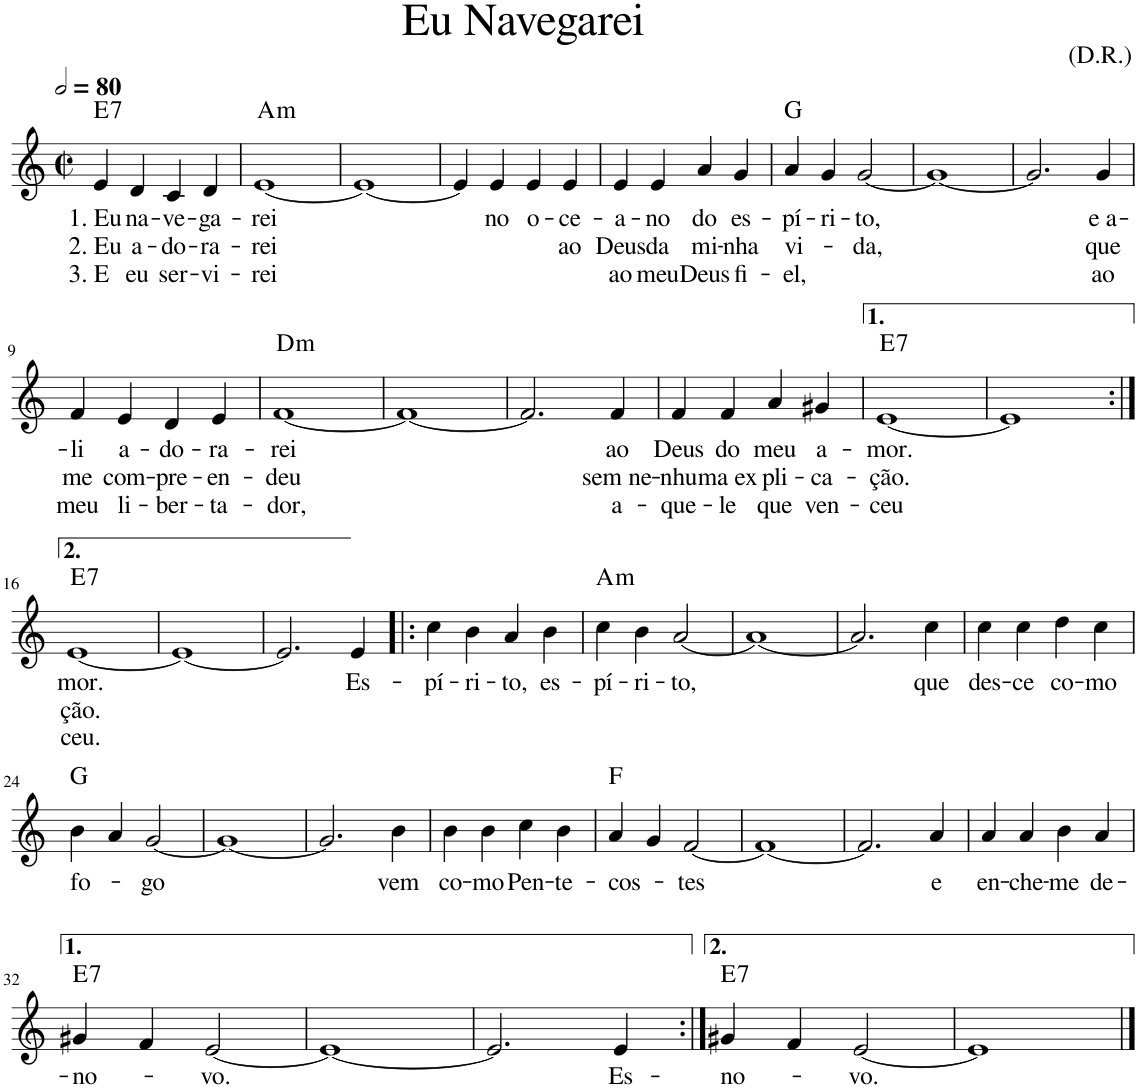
**kern	**text	**text	**text	**harte
*part1	*part1	*part1	*part1	*part1
*staff1	*staff1	*staff1	*staff1	*
*I"Voz	*	*	*	*
*I'Vo.	*	*	*	*
!!LO:PB:g=z
*clefG2	*	*	*	*
*k[]	*	*	*	*
*M2/2	*	*	*	*
*met(c|)	*	*	*	*
*MM160	*	*	*	*
=1	=1	=1	=1	=1
!LO:TX:a:t=Eu Navegarei	!	!	!	!
!LO:TX:a:t=(D.R.)	!	!	!	!
!	!LO:LY:b	!LO:LY:b	!LO:LY:b	!LO:H:kt=7
4e/	1. Eu	2. Eu	3. E	E:7
!	!LO:LY:b	!LO:LY:b	!LO:LY:b	!
4d/	na-	a-	eu	.
!	!LO:LY:b	!LO:LY:b	!LO:LY:b	!
4c/	-ve-	-do-	ser-	.
!	!LO:LY:b	!LO:LY:b	!LO:LY:b	!
4d/	-ga-	-ra-	-vi-	.
=2	=2	=2	=2	=2
!	!LO:LY:b	!LO:LY:b	!LO:LY:b	!LO:H:kt=m
[1e	-rei	-rei	-rei	A:min
=3	=3	=3	=3	=3
1e_	.	.	.	.
=4	=4	=4	=4	=4
4e/]	.	.	.	.
!	!LO:LY:b	!	!	!
4e/	no	.	.	.
!	!LO:LY:b	!	!	!
4e/	o-	.	.	.
!	!LO:LY:b	!LO:LY:b	!	!
4e/	-ce-	ao	.	.
=5	=5	=5	=5	=5
!	!LO:LY:b	!LO:LY:b	!LO:LY:b	!
4e/	-a-	Deus	ao	.
!	!LO:LY:b	!LO:LY:b	!LO:LY:b	!
4e/	-no	da	meu	.
!	!LO:LY:b	!LO:LY:b	!LO:LY:b	!
4a/	do	mi-	Deus	.
!	!LO:LY:b	!LO:LY:b	!LO:LY:b	!
4g/	es-	-nha	fi-	.
=6	=6	=6	=6	=6
!	!LO:LY:b	!LO:LY:b	!LO:LY:b	!
4a/	-pí-	vi-	-el,	G:maj
!	!LO:LY:b	!	!	!
4g/	-ri-	.	.	.
!	!LO:LY:b	!LO:LY:b	!	!
[2g/	-to,	-da,	.	.
=7	=7	=7	=7	=7
1g_	.	.	.	.
=8	=8	=8	=8	=8
2.g/]	.	.	.	.
!	!LO:LY:b	!LO:LY:b	!LO:LY:b	!
4g/	e a-	que	ao	.
!!LO:LB:g=z
=9	=9	=9	=9	=9
!	!LO:LY:b	!LO:LY:b	!LO:LY:b	!
4f/	-li	me	meu	.
!	!LO:LY:b	!LO:LY:b	!LO:LY:b	!
4e/	a-	com-	li-	.
!	!LO:LY:b	!LO:LY:b	!LO:LY:b	!
4d/	-do-	-pre-	-ber-	.
!	!LO:LY:b	!LO:LY:b	!LO:LY:b	!
4e/	-ra-	-en-	-ta-	.
=10	=10	=10	=10	=10
!	!LO:LY:b	!LO:LY:b	!LO:LY:b	!LO:H:kt=m
[1f	-rei	-deu	-dor,	D:min
=11	=11	=11	=11	=11
1f_	.	.	.	.
=12	=12	=12	=12	=12
2.f/]	.	.	.	.
!	!LO:LY:b	!LO:LY:b	!LO:LY:b	!
4f/	ao	sem ne-	a-	.
=13	=13	=13	=13	=13
!	!LO:LY:b	!LO:LY:b	!LO:LY:b	!
4f/	Deus	-nhu-	-que-	.
!	!LO:LY:b	!LO:LY:b	!LO:LY:b	!
4f/	do	-ma ex-	-le	.
!	!LO:LY:b	!LO:LY:b	!LO:LY:b	!
4a/	meu	-pli-	que	.
!	!LO:LY:b	!LO:LY:b	!LO:LY:b	!
4g#X/	a-	-ca-	ven-	.
=14	=14	=14	=14	=14
!	!LO:LY:b	!LO:LY:b	!LO:LY:b	!LO:H:kt=7
[1e	-mor.	-ção.	-ceu	E:7
=15	=15	=15	=15	=15
1e]	.	.	.	.
!!LO:LB:g=z
=16:|!	=16:|!	=16:|!	=16:|!	=16:|!
!	!LO:LY:b	!LO:LY:b	!LO:LY:b	!LO:H:kt=7
[1e	mor.	ção.	ceu.	E:7
=17	=17	=17	=17	=17
1e_	.	.	.	.
=18	=18	=18	=18	=18
2.e/]	.	.	.	.
!	!LO:LY:b	!	!	!
4e/	Es-	.	.	.
=19!|:	=19!|:	=19!|:	=19!|:	=19!|:
!	!LO:LY:b	!	!	!
4cc\	-pí-	.	.	.
!	!LO:LY:b	!	!	!
4b\	ri-	.	.	.
!	!LO:LY:b	!	!	!
4a/	-to,	.	.	.
!	!LO:LY:b	!	!	!
4b\	es-	.	.	.
=20	=20	=20	=20	=20
!	!LO:LY:b	!	!	!LO:H:kt=m
4cc\	-pí-	.	.	A:min
!	!LO:LY:b	!	!	!
4b\	-ri-	.	.	.
!	!LO:LY:b	!	!	!
[2a/	-to,	.	.	.
=21	=21	=21	=21	=21
1a_	.	.	.	.
=22	=22	=22	=22	=22
2.a/]	.	.	.	.
!	!LO:LY:b	!	!	!
4cc\	que	.	.	.
=23	=23	=23	=23	=23
!	!LO:LY:b	!	!	!
4cc\	des-	.	.	.
!	!LO:LY:b	!	!	!
4cc\	-ce	.	.	.
!	!LO:LY:b	!	!	!
4dd\	co-	.	.	.
!	!LO:LY:b	!	!	!
4cc\	-mo	.	.	.
!!LO:LB:g=z
=24	=24	=24	=24	=24
!	!LO:LY:b	!	!	!
4b\	fo-	.	.	G:maj
4a/	.	.	.	.
!	!LO:LY:b	!	!	!
[2g/	-go	.	.	.
=25	=25	=25	=25	=25
1g_	.	.	.	.
=26	=26	=26	=26	=26
2.g/]	.	.	.	.
!	!LO:LY:b	!	!	!
4b\	vem	.	.	.
=27	=27	=27	=27	=27
!	!LO:LY:b	!	!	!
4b\	co-	.	.	.
!	!LO:LY:b	!	!	!
4b\	-mo	.	.	.
!	!LO:LY:b	!	!	!
4cc\	Pen-	.	.	.
!	!LO:LY:b	!	!	!
4b\	-te-	.	.	.
=28	=28	=28	=28	=28
!	!LO:LY:b	!	!	!
4a/	-cos-	.	.	F:maj
4g/	.	.	.	.
!	!LO:LY:b	!	!	!
[2f/	-tes	.	.	.
=29	=29	=29	=29	=29
1f_	.	.	.	.
=30	=30	=30	=30	=30
2.f/]	.	.	.	.
!	!LO:LY:b	!	!	!
4a/	e	.	.	.
=31	=31	=31	=31	=31
!	!LO:LY:b	!	!	!
4a/	en-	.	.	.
!	!LO:LY:b	!	!	!
4a/	-che-	.	.	.
!	!LO:LY:b	!	!	!
4b\	-me	.	.	.
!	!LO:LY:b	!	!	!
4a/	de-	.	.	.
!!LO:LB:g=z
=32	=32	=32	=32	=32
!	!LO:LY:b	!	!	!LO:H:kt=7
4g#X/	-no-	.	.	E:7
4f/	.	.	.	.
!	!LO:LY:b	!	!	!
[2e/	-vo.	.	.	.
=33	=33	=33	=33	=33
1e_	.	.	.	.
=34	=34	=34	=34	=34
2.e/]	.	.	.	.
!	!LO:LY:b	!	!	!
4e/	Es-	.	.	.
=35:|!	=35:|!	=35:|!	=35:|!	=35:|!
!	!LO:LY:b	!	!	!LO:H:kt=7
4g#X/	no-	.	.	E:7
4f/	.	.	.	.
!	!LO:LY:b	!	!	!
[2e/	-vo.	.	.	.
=36	=36	=36	=36	=36
1e]	.	.	.	.
==	==	==	==	==
*-	*-	*-	*-	*-
